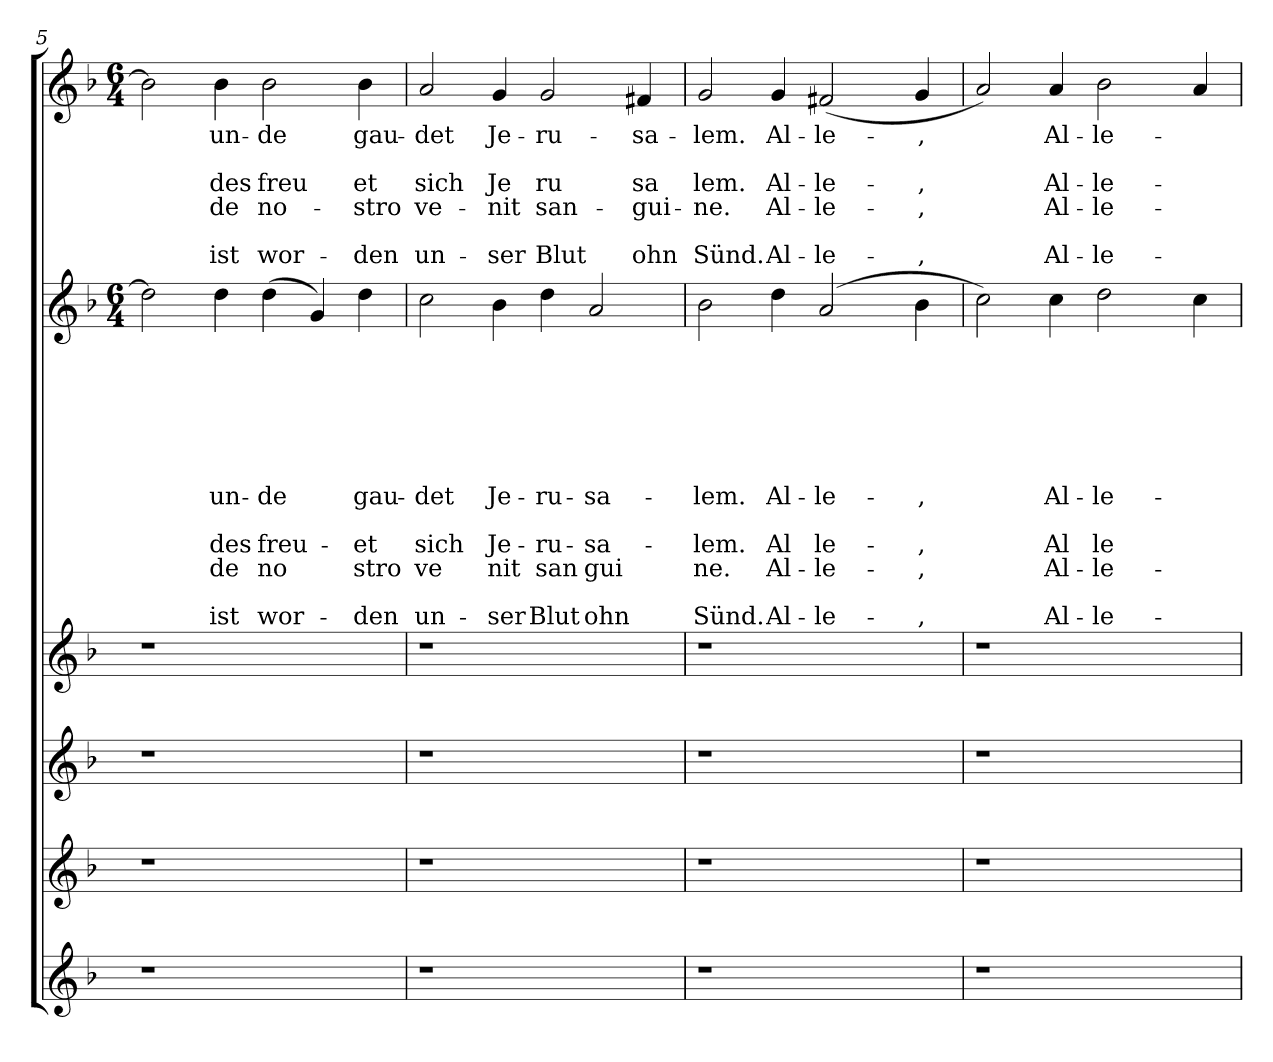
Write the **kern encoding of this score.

**kern	**kern	**kern	**kern	**kern	**text	**text	**text	**text	**text	**text	**text	**text	**text	**text	**text	**text	**kern	**text	**text	**text	**text	**text	**text
*part6	*part5	*part4	*part3	*part2	*part2	*part2	*part2	*part2	*part2	*part2	*part2	*part2	*part2	*part2	*part2	*part2	*part1	*part1	*part1	*part1	*part1	*part1	*part1
*staff6	*staff5	*staff4	*staff3	*staff2	*staff2	*staff2	*staff2	*staff2	*staff2	*staff2	*staff2	*staff2	*staff2	*staff2	*staff2	*staff2	*staff1	*staff1	*staff1	*staff1	*staff1	*staff1	*staff1
*clefG2	*clefG2	*clefG2	*clefG2	*clefG2	*	*	*	*	*	*	*	*	*	*	*	*	*clefG2	*	*	*	*	*	*
*k[b-]	*k[b-]	*k[b-]	*k[b-]	*k[b-]	*	*	*	*	*	*	*	*	*	*	*	*	*k[b-]	*	*	*	*	*	*
*F:	*F:	*F:	*F:	*F:	*	*	*	*	*	*	*	*	*	*	*	*	*F:	*	*	*	*	*	*
*	*	*	*	*M6/4	*	*	*	*	*	*	*	*	*	*	*	*	*M6/4	*	*	*	*	*	*
=5	=5	=5	=5	=5	=5	=5	=5	=5	=5	=5	=5	=5	=5	=5	=5	=5	=5	=5	=5	=5	=5	=5	=5
1r	1r	1r	1r	2dd\]	.	.	.	.	.	.	.	.	.	.	.	.	2b-\]	.	.	.	.	.	.
!	!	!	!	!	!	!	!	!	!	!	!LO:LY:b	!	!LO:LY:b	!LO:LY:b	!	!LO:LY:b	!	!LO:LY:b	!	!LO:LY:b	!LO:LY:b	!	!LO:LY:b
.	.	.	.	4dd\	.	.	.	.	.	.	un-	.	des	de	.	ist	4b-\	un-	.	des	de	.	ist
!	!	!	!	!	!	!	!	!	!	!	!LO:LY:b	!	!LO:LY:b	!LO:LY:b	!	!LO:LY:b	!	!LO:LY:b	!	!LO:LY:b	!LO:LY:b	!	!LO:LY:b
.	.	.	.	(>4dd\	.	.	.	.	.	.	-de	.	freu-	no	.	wor-	2b-\	-de	.	freu	no-	.	wor-
2ryy	2ryy	2ryy	2ryy	4g/)	.	.	.	.	.	.	.	.	.	.	.	.	.	.	.	.	.	.	.
!	!	!	!	!	!	!	!	!	!	!	!LO:LY:b	!	!LO:LY:b	!LO:LY:b	!	!LO:LY:b	!	!LO:LY:b	!	!LO:LY:b	!LO:LY:b	!	!LO:LY:b
.	.	.	.	4dd\	.	.	.	.	.	.	gau-	.	-et	stro	.	-den	4b-\	gau-	.	et	-stro	.	-den
=6	=6	=6	=6	=6	=6	=6	=6	=6	=6	=6	=6	=6	=6	=6	=6	=6	=6	=6	=6	=6	=6	=6	=6
!	!	!	!	!	!	!	!	!	!	!	!LO:LY:b	!	!LO:LY:b	!LO:LY:b	!	!LO:LY:b	!	!LO:LY:b	!	!LO:LY:b	!LO:LY:b	!	!LO:LY:b
1r	1r	1r	1r	2cc\	.	.	.	.	.	.	-det	.	sich	ve	.	un-	2a/	-det	.	sich	ve-	.	un-
!	!	!	!	!	!	!	!	!	!	!	!LO:LY:b	!	!LO:LY:b	!LO:LY:b	!	!LO:LY:b	!	!LO:LY:b	!	!LO:LY:b	!LO:LY:b	!	!LO:LY:b
.	.	.	.	4b-\	.	.	.	.	.	.	Je-	.	Je-	nit	.	-ser	4g/	Je-	.	Je	-nit	.	-ser
!	!	!	!	!	!	!	!	!	!	!	!LO:LY:b	!	!LO:LY:b	!LO:LY:b	!	!LO:LY:b	!	!LO:LY:b	!	!LO:LY:b	!LO:LY:b	!	!LO:LY:b
.	.	.	.	4dd\	.	.	.	.	.	.	-ru-	.	-ru-	san	.	Blut	2g/	-ru-	.	ru	san-	.	Blut
!	!	!	!	!	!	!	!	!	!	!	!LO:LY:b	!	!LO:LY:b	!LO:LY:b	!	!LO:LY:b	!	!	!	!	!	!	!
2ryy	2ryy	2ryy	2ryy	2a/	.	.	.	.	.	.	-sa-	.	-sa-	gui	.	ohn	.	.	.	.	.	.	.
!	!	!	!	!	!	!	!	!	!	!	!	!	!	!	!	!	!	!LO:LY:b	!	!LO:LY:b	!LO:LY:b	!	!LO:LY:b
.	.	.	.	.	.	.	.	.	.	.	.	.	.	.	.	.	4f#X/	-sa-	.	sa	-gui-	.	ohn
!!LO:LB:g=z
=7	=7	=7	=7	=7	=7	=7	=7	=7	=7	=7	=7	=7	=7	=7	=7	=7	=7	=7	=7	=7	=7	=7	=7
!	!	!	!LO:N:vis=1	!	!	!	!	!	!	!	!LO:LY:b	!	!LO:LY:b	!LO:LY:b	!	!LO:LY:b	!	!LO:LY:b	!	!LO:LY:b	!LO:LY:b	!	!LO:LY:b
1r	1r	1r	1r	2b-\	.	.	.	.	.	.	-lem.	.	-lem.	ne.	.	Sünd.	2g/	-lem.	.	lem.	-ne.	.	Sünd.
!	!	!	!	!	!	!	!	!	!	!	!LO:LY:b	!	!LO:LY:b	!LO:LY:b	!	!LO:LY:b	!	!LO:LY:b	!	!LO:LY:b	!LO:LY:b	!	!LO:LY:b
.	.	.	.	4dd\	.	.	.	.	.	.	Al-	.	Al	Al-	.	Al-	4g/	Al-	.	Al-	Al-	.	Al-
!	!	!	!	!	!	!	!	!	!	!	!LO:LY:b	!	!LO:LY:b	!LO:LY:b	!	!LO:LY:b	!	!LO:LY:b	!	!LO:LY:b	!LO:LY:b	!	!LO:LY:b
.	.	.	.	(2a/	.	.	.	.	.	.	-le-	.	le-	-le-	.	-le-	(<2f#X/	-le-	.	-le-	-le-	.	-le-
2ryy	2ryy	2ryy	2ryy	.	.	.	.	.	.	.	.	.	.	.	.	.	.	.	.	.	.	.	.
!	!	!	!	!	!	!	!	!	!	!	!LO:LY:b:rj	!	!LO:LY:b:rj	!LO:LY:b:rj	!	!LO:LY:b:rj	!	!LO:LY:b:rj	!	!LO:LY:b:rj	!LO:LY:b:rj	!	!LO:LY:b:rj
.	.	.	.	4b-\	.	.	.	.	.	.	-,	.	-,	-,	.	-,	4g/	-,	.	-,	-,	.	-,
=8	=8	=8	=8	=8	=8	=8	=8	=8	=8	=8	=8	=8	=8	=8	=8	=8	=8	=8	=8	=8	=8	=8	=8
!	!	!	!LO:N:vis=1	!	!	!	!	!	!	!	!	!	!	!	!	!	!	!	!	!	!	!	!
1r	1r	1r	1r	2cc\)	.	.	.	.	.	.	.	.	.	.	.	.	2a/)	.	.	.	.	.	.
!	!	!	!	!	!	!	!	!	!	!	!LO:LY:b	!	!LO:LY:b	!LO:LY:b	!	!LO:LY:b	!	!LO:LY:b	!	!LO:LY:b	!LO:LY:b	!	!LO:LY:b
.	.	.	.	4cc\	.	.	.	.	.	.	Al-	.	Al	Al-	.	Al-	4a/	Al-	.	Al-	Al-	.	Al-
!	!	!	!	!	!	!	!	!	!	!	!LO:LY:b	!	!LO:LY:b	!LO:LY:b	!	!LO:LY:b	!	!LO:LY:b	!	!LO:LY:b	!LO:LY:b	!	!LO:LY:b
.	.	.	.	2dd\	.	.	.	.	.	.	-le-	.	le	-le-	.	-le-	2b-\	-le-	.	-le-	-le-	.	-le-
2ryy	2ryy	2ryy	2ryy	.	.	.	.	.	.	.	.	.	.	.	.	.	.	.	.	.	.	.	.
.	.	.	.	4cc\	.	.	.	.	.	.	.	.	.	.	.	.	4a/	.	.	.	.	.	.
=	=	=	=	=	=	=	=	=	=	=	=	=	=	=	=	=	=	=	=	=	=	=	=
*-	*-	*-	*-	*-	*-	*-	*-	*-	*-	*-	*-	*-	*-	*-	*-	*-	*-	*-	*-	*-	*-	*-	*-
